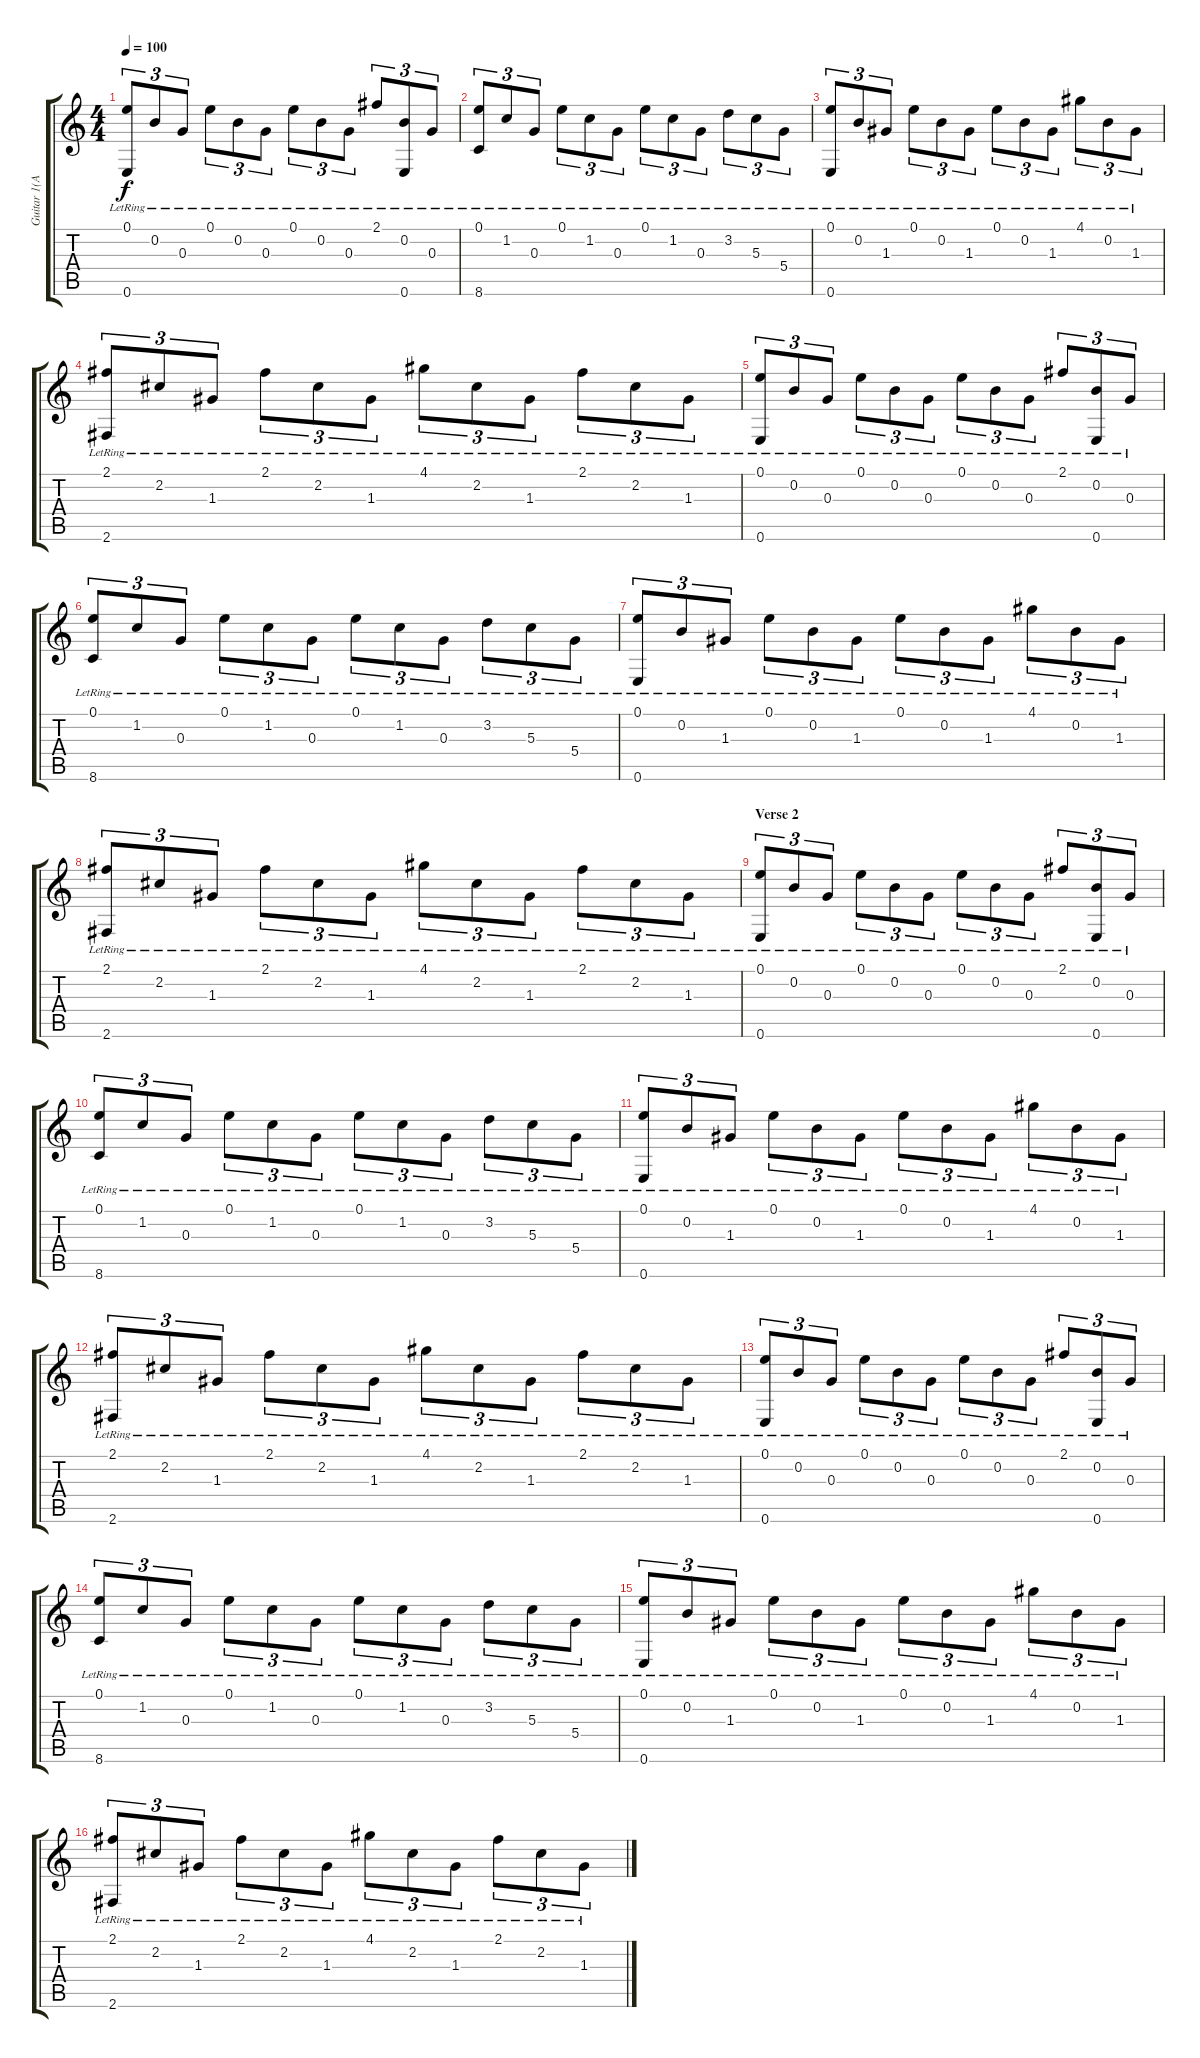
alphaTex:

\track ("Guitar 1(Acou)" "Guitar 1(A") {instrument acousticguitarnylon}
\staff {score tabs}
\tuning (E4 B3 G3 D3 A2 E2) {hide}
\ts (4 4)
\tempo 100
\clef g2
\ks c
(0.1{lr} 0.6{lr}).8{tu (3 2) dy f} 0.2{lr}.8{tu (3 2)} 0.3{lr}.8{tu (3 2)} 0.1{lr}.8{tu (3 2)} 0.2{lr}.8{tu (3 2)} 0.3{lr}.8{tu (3 2)} 0.1{lr}.8{tu (3 2)} 0.2{lr}.8{tu (3 2)} 0.3{lr}.8{tu (3 2)} 2.1{lr}.8{tu (3 2)} (0.2{lr} 0.6{lr}).8{tu (3 2)} 0.3{lr}.8{tu (3 2)} |
(0.1{lr} 8.6{lr}).8{tu (3 2)} 1.2{lr}.8{tu (3 2)} 0.3{lr}.8{tu (3 2)} 0.1{lr}.8{tu (3 2)} 1.2{lr}.8{tu (3 2)} 0.3{lr}.8{tu (3 2)} 0.1{lr}.8{tu (3 2)} 1.2{lr}.8{tu (3 2)} 0.3{lr}.8{tu (3 2)} 3.2{lr}.8{tu (3 2)} 5.3{lr}.8{tu (3 2)} 5.4{lr}.8{tu (3 2)} |
(0.1{lr} 0.6{lr}).8{tu (3 2)} 0.2{lr}.8{tu (3 2)} 1.3{lr}.8{tu (3 2)} 0.1{lr}.8{tu (3 2)} 0.2{lr}.8{tu (3 2)} 1.3{lr}.8{tu (3 2)} 0.1{lr}.8{tu (3 2)} 0.2{lr}.8{tu (3 2)} 1.3{lr}.8{tu (3 2)} 4.1{lr}.8{tu (3 2)} 0.2{lr}.8{tu (3 2)} 1.3{lr}.8{tu (3 2)} |
(2.1{lr} 2.6{lr}).8{tu (3 2)} 2.2{lr}.8{tu (3 2)} 1.3{lr}.8{tu (3 2)} 2.1{lr}.8{tu (3 2)} 2.2{lr}.8{tu (3 2)} 1.3{lr}.8{tu (3 2)} 4.1{lr}.8{tu (3 2)} 2.2{lr}.8{tu (3 2)} 1.3{lr}.8{tu (3 2)} 2.1{lr}.8{tu (3 2)} 2.2{lr}.8{tu (3 2)} 1.3{lr}.8{tu (3 2)} |
(0.1{lr} 0.6{lr}).8{tu (3 2)} 0.2{lr}.8{tu (3 2)} 0.3{lr}.8{tu (3 2)} 0.1{lr}.8{tu (3 2)} 0.2{lr}.8{tu (3 2)} 0.3{lr}.8{tu (3 2)} 0.1{lr}.8{tu (3 2)} 0.2{lr}.8{tu (3 2)} 0.3{lr}.8{tu (3 2)} 2.1{lr}.8{tu (3 2)} (0.2{lr} 0.6{lr}).8{tu (3 2)} 0.3{lr}.8{tu (3 2)} |
(0.1{lr} 8.6{lr}).8{tu (3 2)} 1.2{lr}.8{tu (3 2)} 0.3{lr}.8{tu (3 2)} 0.1{lr}.8{tu (3 2)} 1.2{lr}.8{tu (3 2)} 0.3{lr}.8{tu (3 2)} 0.1{lr}.8{tu (3 2)} 1.2{lr}.8{tu (3 2)} 0.3{lr}.8{tu (3 2)} 3.2{lr}.8{tu (3 2)} 5.3{lr}.8{tu (3 2)} 5.4{lr}.8{tu (3 2)} |
(0.1{lr} 0.6{lr}).8{tu (3 2)} 0.2{lr}.8{tu (3 2)} 1.3{lr}.8{tu (3 2)} 0.1{lr}.8{tu (3 2)} 0.2{lr}.8{tu (3 2)} 1.3{lr}.8{tu (3 2)} 0.1{lr}.8{tu (3 2)} 0.2{lr}.8{tu (3 2)} 1.3{lr}.8{tu (3 2)} 4.1{lr}.8{tu (3 2)} 0.2{lr}.8{tu (3 2)} 1.3{lr}.8{tu (3 2)} |
(2.1{lr} 2.6{lr}).8{tu (3 2)} 2.2{lr}.8{tu (3 2)} 1.3{lr}.8{tu (3 2)} 2.1{lr}.8{tu (3 2)} 2.2{lr}.8{tu (3 2)} 1.3{lr}.8{tu (3 2)} 4.1{lr}.8{tu (3 2)} 2.2{lr}.8{tu (3 2)} 1.3{lr}.8{tu (3 2)} 2.1{lr}.8{tu (3 2)} 2.2{lr}.8{tu (3 2)} 1.3{lr}.8{tu (3 2)} |
\section ("" "Verse 2")
(0.1{lr} 0.6{lr}).8{tu (3 2)} 0.2{lr}.8{tu (3 2)} 0.3{lr}.8{tu (3 2)} 0.1{lr}.8{tu (3 2)} 0.2{lr}.8{tu (3 2)} 0.3{lr}.8{tu (3 2)} 0.1{lr}.8{tu (3 2)} 0.2{lr}.8{tu (3 2)} 0.3{lr}.8{tu (3 2)} 2.1{lr}.8{tu (3 2)} (0.2{lr} 0.6{lr}).8{tu (3 2)} 0.3{lr}.8{tu (3 2)} |
(0.1{lr} 8.6{lr}).8{tu (3 2)} 1.2{lr}.8{tu (3 2)} 0.3{lr}.8{tu (3 2)} 0.1{lr}.8{tu (3 2)} 1.2{lr}.8{tu (3 2)} 0.3{lr}.8{tu (3 2)} 0.1{lr}.8{tu (3 2)} 1.2{lr}.8{tu (3 2)} 0.3{lr}.8{tu (3 2)} 3.2{lr}.8{tu (3 2)} 5.3{lr}.8{tu (3 2)} 5.4{lr}.8{tu (3 2)} |
(0.1{lr} 0.6{lr}).8{tu (3 2)} 0.2{lr}.8{tu (3 2)} 1.3{lr}.8{tu (3 2)} 0.1{lr}.8{tu (3 2)} 0.2{lr}.8{tu (3 2)} 1.3{lr}.8{tu (3 2)} 0.1{lr}.8{tu (3 2)} 0.2{lr}.8{tu (3 2)} 1.3{lr}.8{tu (3 2)} 4.1{lr}.8{tu (3 2)} 0.2{lr}.8{tu (3 2)} 1.3{lr}.8{tu (3 2)} |
(2.1{lr} 2.6{lr}).8{tu (3 2)} 2.2{lr}.8{tu (3 2)} 1.3{lr}.8{tu (3 2)} 2.1{lr}.8{tu (3 2)} 2.2{lr}.8{tu (3 2)} 1.3{lr}.8{tu (3 2)} 4.1{lr}.8{tu (3 2)} 2.2{lr}.8{tu (3 2)} 1.3{lr}.8{tu (3 2)} 2.1{lr}.8{tu (3 2)} 2.2{lr}.8{tu (3 2)} 1.3{lr}.8{tu (3 2)} |
(0.1{lr} 0.6{lr}).8{tu (3 2)} 0.2{lr}.8{tu (3 2)} 0.3{lr}.8{tu (3 2)} 0.1{lr}.8{tu (3 2)} 0.2{lr}.8{tu (3 2)} 0.3{lr}.8{tu (3 2)} 0.1{lr}.8{tu (3 2)} 0.2{lr}.8{tu (3 2)} 0.3{lr}.8{tu (3 2)} 2.1{lr}.8{tu (3 2)} (0.2{lr} 0.6{lr}).8{tu (3 2)} 0.3{lr}.8{tu (3 2)} |
(0.1{lr} 8.6{lr}).8{tu (3 2)} 1.2{lr}.8{tu (3 2)} 0.3{lr}.8{tu (3 2)} 0.1{lr}.8{tu (3 2)} 1.2{lr}.8{tu (3 2)} 0.3{lr}.8{tu (3 2)} 0.1{lr}.8{tu (3 2)} 1.2{lr}.8{tu (3 2)} 0.3{lr}.8{tu (3 2)} 3.2{lr}.8{tu (3 2)} 5.3{lr}.8{tu (3 2)} 5.4{lr}.8{tu (3 2)} |
(0.1{lr} 0.6{lr}).8{tu (3 2)} 0.2{lr}.8{tu (3 2)} 1.3{lr}.8{tu (3 2)} 0.1{lr}.8{tu (3 2)} 0.2{lr}.8{tu (3 2)} 1.3{lr}.8{tu (3 2)} 0.1{lr}.8{tu (3 2)} 0.2{lr}.8{tu (3 2)} 1.3{lr}.8{tu (3 2)} 4.1{lr}.8{tu (3 2)} 0.2{lr}.8{tu (3 2)} 1.3{lr}.8{tu (3 2)} |
(2.1{lr} 2.6{lr}).8{tu (3 2)} 2.2{lr}.8{tu (3 2)} 1.3{lr}.8{tu (3 2)} 2.1{lr}.8{tu (3 2)} 2.2{lr}.8{tu (3 2)} 1.3{lr}.8{tu (3 2)} 4.1{lr}.8{tu (3 2)} 2.2{lr}.8{tu (3 2)} 1.3{lr}.8{tu (3 2)} 2.1{lr}.8{tu (3 2)} 2.2{lr}.8{tu (3 2)} 1.3{lr}.8{tu (3 2)}
